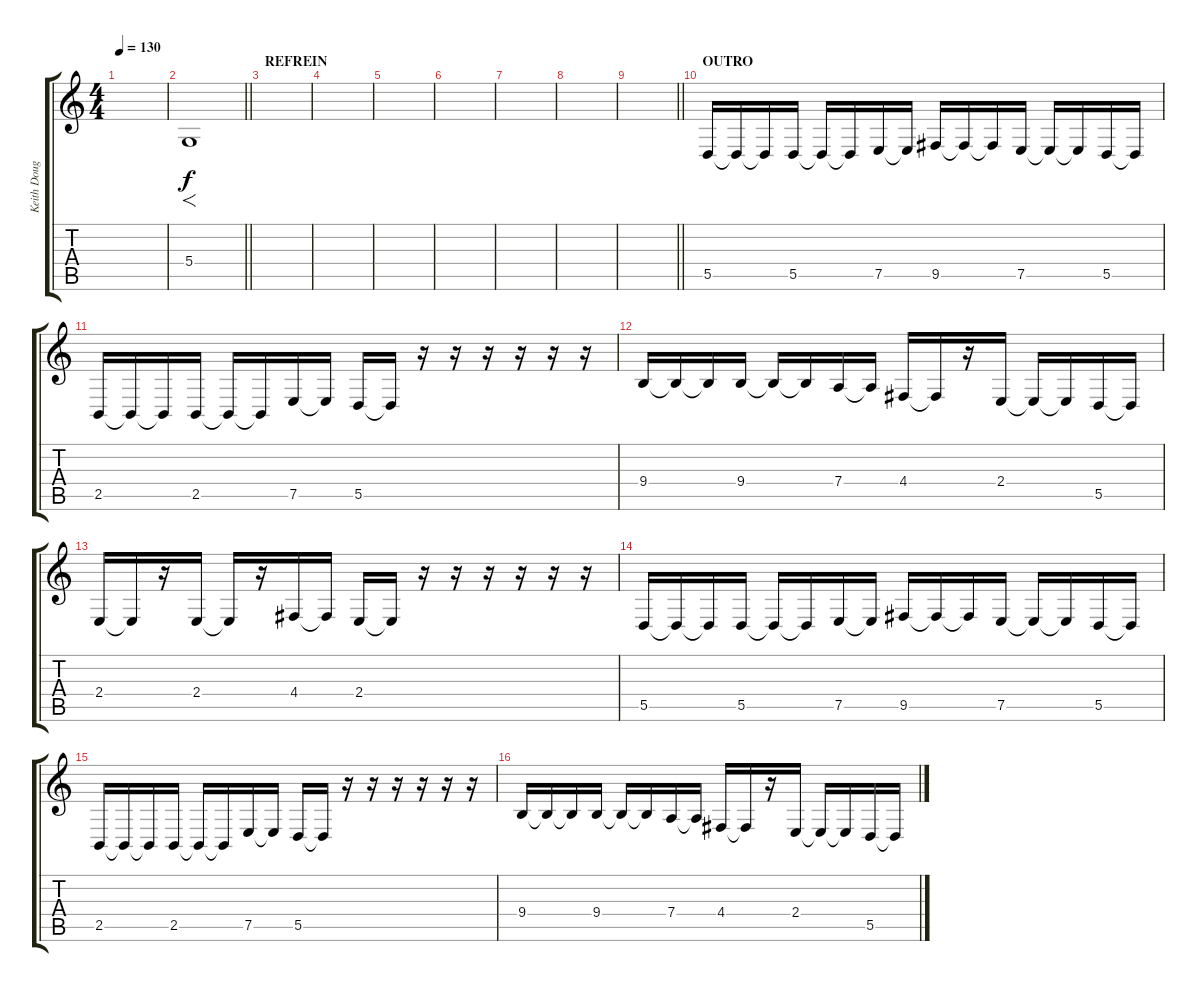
\track ("Keith Douglas" "Keith Doug") {instrument altosax}
\staff {score tabs}
\tuning (E4 B3 G3 D3 A2 E2) {hide}
\ts (4 4)
\tempo 130
\clef g2
\ks c
|
\barLineRight lightlight
5.4.1{f} |
\section ("" "REFREIN")
|
|
|
|
|
|
\barLineRight lightlight
|
\section ("" "OUTRO")
5.5.16 5.5{t}.16 5.5{t}.16 5.5.16 5.5{t}.16 5.5{t}.16 7.5.16 7.5{t}.16 9.5.16 9.5{t}.16 9.5{t}.16 7.5.16 7.5{t}.16 7.5{t}.16 5.5.16 5.5{t}.16 |
2.5.16 2.5{t}.16 2.5{t}.16 2.5.16 2.5{t}.16 2.5{t}.16 7.5.16 7.5{t}.16 5.5.16 5.5{t}.16 r.16 r.16 r.16 r.16 r.16 r.16 |
9.4.16 9.4{t}.16 9.4{t}.16 9.4.16 9.4{t}.16 9.4{t}.16 7.4.16 7.4{t}.16 4.4.16 4.4{t}.16 r.16 2.4.16 2.4{t}.16 2.4{t}.16 5.5.16 5.5{t}.16 |
2.4.16 2.4{t}.16 r.16 2.4.16 2.4{t}.16 r.16 4.4.16 4.4{t}.16 2.4.16 2.4{t}.16 r.16 r.16 r.16 r.16 r.16 r.16 |
5.5.16 5.5{t}.16 5.5{t}.16 5.5.16 5.5{t}.16 5.5{t}.16 7.5.16 7.5{t}.16 9.5.16 9.5{t}.16 9.5{t}.16 7.5.16 7.5{t}.16 7.5{t}.16 5.5.16 5.5{t}.16 |
2.5.16 2.5{t}.16 2.5{t}.16 2.5.16 2.5{t}.16 2.5{t}.16 7.5.16 7.5{t}.16 5.5.16 5.5{t}.16 r.16 r.16 r.16 r.16 r.16 r.16 |
9.4.16 9.4{t}.16 9.4{t}.16 9.4.16 9.4{t}.16 9.4{t}.16 7.4.16 7.4{t}.16 4.4.16 4.4{t}.16 r.16 2.4.16 2.4{t}.16 2.4{t}.16 5.5.16 5.5{t}.16
